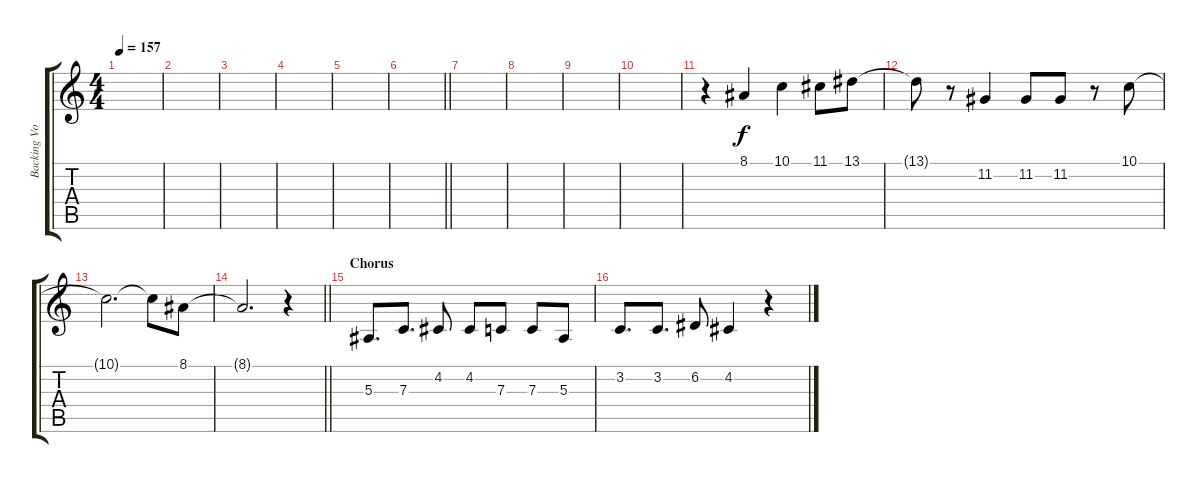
\track ("Backing Vocals" "Backing Vo") {instrument lead6voice}
\staff {score tabs}
\tuning (D4 A3 F3 C3 G2 D2) {hide}
\ts (4 4)
\tempo 157
\clef g2
\ks c
|
|
|
|
|
\barLineRight lightlight
|
\section ("" "")
|
|
|
|
r.4 8.1.4 10.1.4 11.1.8 13.1.8 |
13.1{t}.8 r.8 11.2.4 11.2.8 11.2.8 r.8 10.1.8 |
10.1{t}.2{d} 10.1{t}.8 8.1.8 |
\barLineRight lightlight
8.1{t}.2{d} r.4 |
\section ("" "Chorus")
5.3.8{d} 7.3.8{d} 4.2.8 4.2.8 7.3.8 7.3.8 5.3.8 |
3.2.8{d} 3.2.8{d} 6.2.8 4.2.4 r.4
